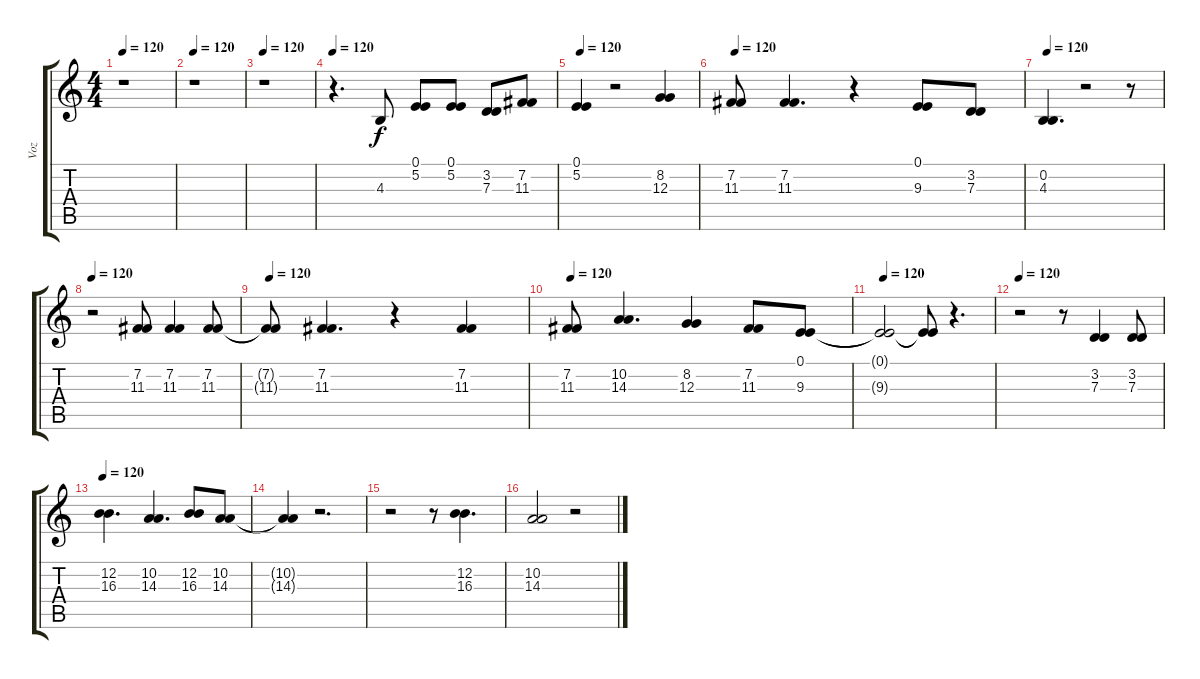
\track ("Voz" "Voz") {instrument sopranosax}
\staff {score tabs}
\tuning (E4 B3 G3 D3 A2 E2) {hide}
\ts (4 4)
\tempo 120
\clef g2
\ks c
r.1{dy f} |
\tempo 120
r.1 |
\tempo 120
r.1 |
\tempo 120
r.4{d} 4.3.8 (0.1 5.2).8 (0.1 5.2).8 (3.2 7.3).8 (7.2 11.3).8 |
\tempo 120
(0.1 5.2).4 r.2 (8.2 12.3).4 |
\tempo 120
(7.2 11.3).8 (7.2 11.3).4{d} r.4 (0.1 9.3).8 (3.2 7.3).8 |
\tempo 120
(0.2 4.3).4{d} r.2 r.8 |
\tempo 120
r.2 (7.2 11.3).8 (7.2 11.3).4 (7.2 11.3).8 |
\tempo 120
(7.2{t} 11.3{t}).8 (7.2 11.3).4{d} r.4 (7.2 11.3).4 |
\tempo 120
(7.2 11.3).8 (10.2 14.3).4{d} (8.2 12.3).4 (7.2 11.3).8 (0.1 9.3).8 |
\tempo 120
(0.1{t} 9.3{t}).2 (0.1{t} 9.3{t}).8 r.4{d} |
\tempo 120
r.2 r.8 (3.2 7.3).4 (3.2 7.3).8 |
\tempo 120
(12.2 16.3).4{d} (10.2 14.3).4{d} (12.2 16.3).8 (10.2 14.3).8 |
(10.2{t} 14.3{t}).4 r.2{d} |
r.2 r.8 (12.2 16.3).4{d} |
(10.2 14.3).2 r.2
